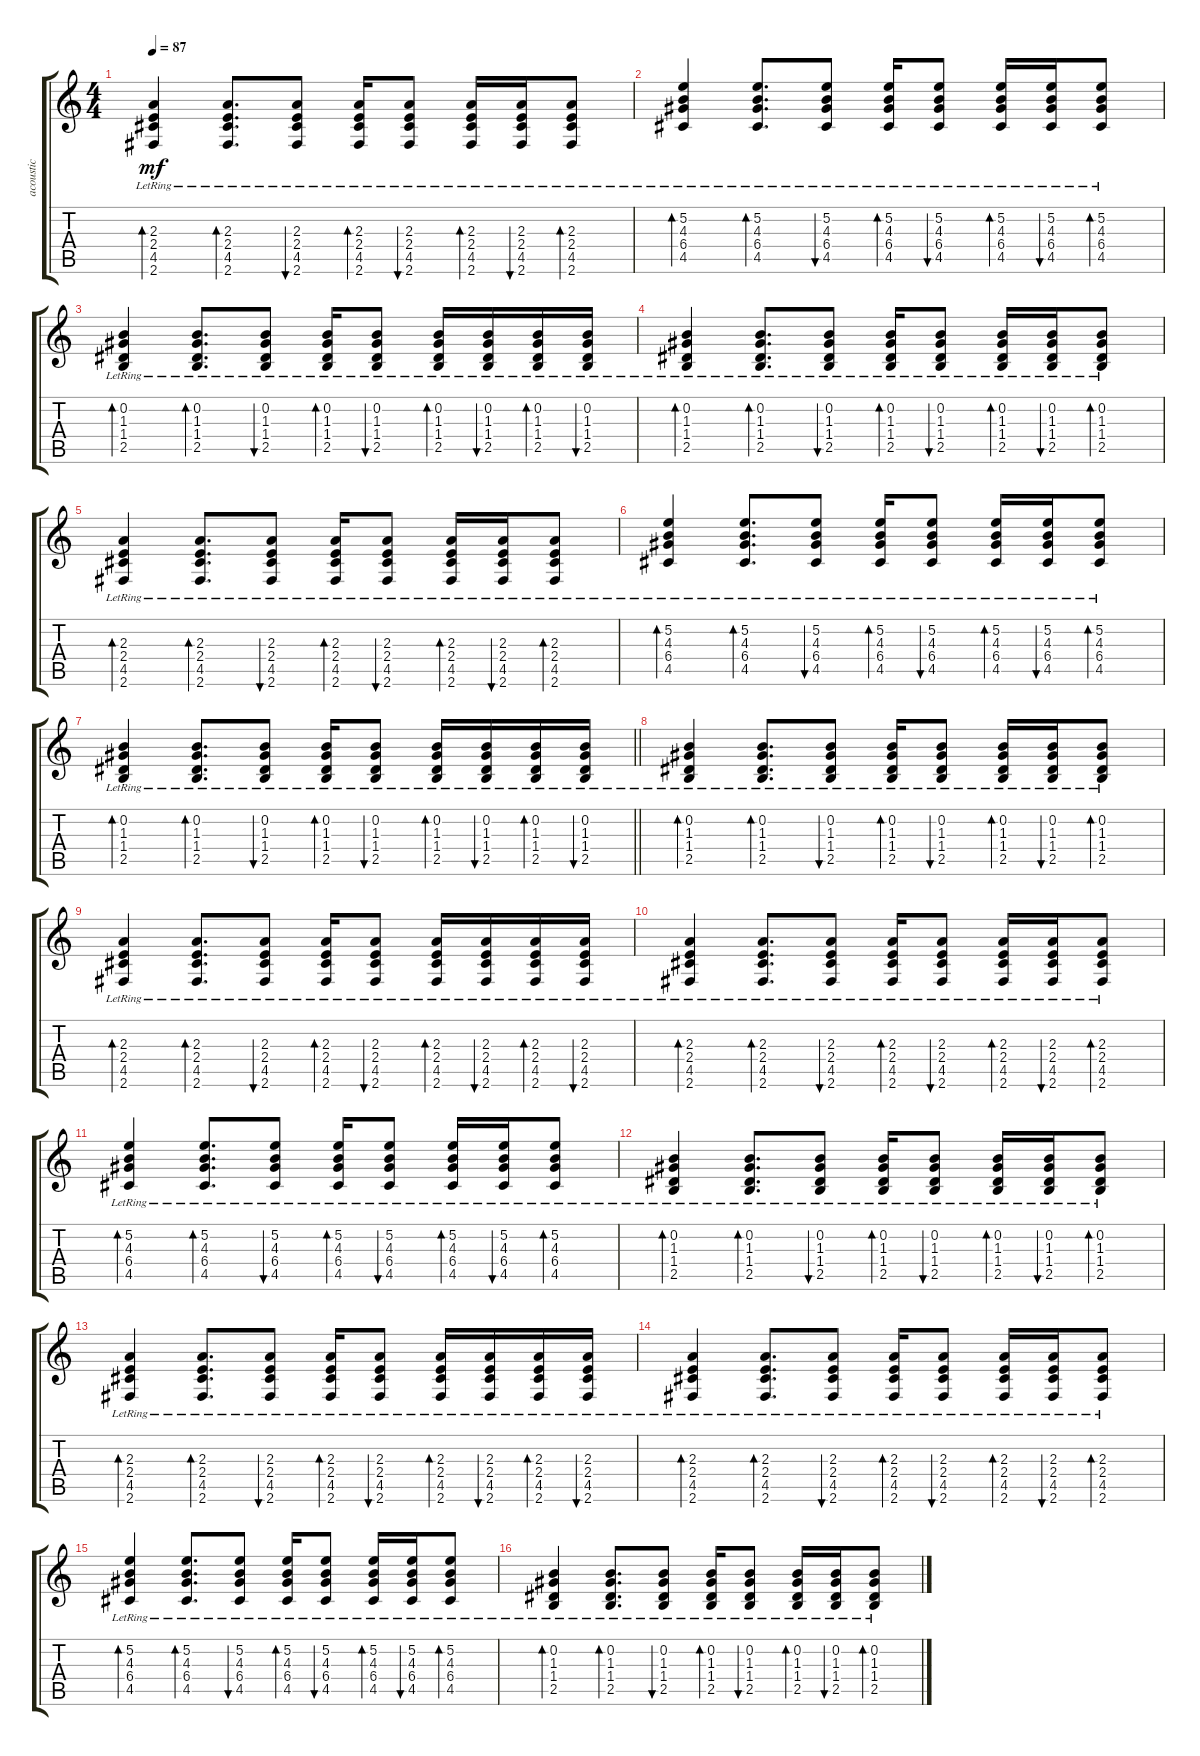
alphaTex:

\track ("acoustic" "acoustic") {instrument acousticguitarsteel}
\staff {score tabs}
\tuning (E4 B3 G3 D3 A2 E2) {hide}
\ts (4 4)
\tempo 87
\clef g2
\ks c
(2.3{lr} 2.4{lr} 4.5{lr} 2.6{lr}).4{bd 30 dy mf} (2.3{lr} 2.4{lr} 4.5{lr} 2.6{lr}).8{d bd 30} (2.3{lr} 2.4{lr} 4.5{lr} 2.6{lr}).8{bu 30} (2.3{lr} 2.4{lr} 4.5{lr} 2.6{lr}).16{bd 30} (2.3{lr} 2.4{lr} 4.5{lr} 2.6{lr}).8{bu 30} (2.3{lr} 2.4{lr} 4.5{lr} 2.6{lr}).16{bd 30} (2.3{lr} 2.4{lr} 4.5{lr} 2.6{lr}).16{bu 30} (2.3{lr} 2.4{lr} 4.5{lr} 2.6{lr}).8{bd 30} |
(5.2{lr} 4.3{lr} 6.4{lr} 4.5{lr}).4{bd 30} (5.2{lr} 4.3{lr} 6.4{lr} 4.5{lr}).8{d bd 30} (5.2{lr} 4.3{lr} 6.4{lr} 4.5{lr}).8{bu 30} (5.2{lr} 4.3{lr} 6.4{lr} 4.5{lr}).16{bd 30} (5.2{lr} 4.3{lr} 6.4{lr} 4.5{lr}).8{bu 30} (5.2{lr} 4.3{lr} 6.4{lr} 4.5{lr}).16{bd 30} (5.2{lr} 4.3{lr} 6.4{lr} 4.5{lr}).16{bu 30} (5.2{lr} 4.3{lr} 6.4{lr} 4.5{lr}).8{bd 30} |
(0.2{lr} 1.3{lr} 1.4{lr} 2.5{lr}).4{bd 30} (0.2{lr} 1.3{lr} 1.4{lr} 2.5{lr}).8{d bd 30} (0.2{lr} 1.3{lr} 1.4{lr} 2.5{lr}).8{bu 30} (0.2{lr} 1.3{lr} 1.4{lr} 2.5{lr}).16{bd 30} (0.2{lr} 1.3{lr} 1.4{lr} 2.5{lr}).8{bu 30} (0.2{lr} 1.3{lr} 1.4{lr} 2.5{lr}).16{bd 30} (0.2{lr} 1.3{lr} 1.4{lr} 2.5{lr}).16{bu 30} (0.2{lr} 1.3{lr} 1.4{lr} 2.5{lr}).16{bd 30} (0.2{lr} 1.3{lr} 1.4{lr} 2.5{lr}).16{bu 30} |
(0.2{lr} 1.3{lr} 1.4{lr} 2.5{lr}).4{bd 30} (0.2{lr} 1.3{lr} 1.4{lr} 2.5{lr}).8{d bd 30} (0.2{lr} 1.3{lr} 1.4{lr} 2.5{lr}).8{bu 30} (0.2{lr} 1.3{lr} 1.4{lr} 2.5{lr}).16{bd 30} (0.2{lr} 1.3{lr} 1.4{lr} 2.5{lr}).8{bu 30} (0.2{lr} 1.3{lr} 1.4{lr} 2.5{lr}).16{bd 30} (0.2{lr} 1.3{lr} 1.4{lr} 2.5{lr}).16{bu 30} (0.2{lr} 1.3{lr} 1.4{lr} 2.5{lr}).8{bd 30} |
(2.3{lr} 2.4{lr} 4.5{lr} 2.6{lr}).4{bd 30} (2.3{lr} 2.4{lr} 4.5{lr} 2.6{lr}).8{d bd 30} (2.3{lr} 2.4{lr} 4.5{lr} 2.6{lr}).8{bu 30} (2.3{lr} 2.4{lr} 4.5{lr} 2.6{lr}).16{bd 30} (2.3{lr} 2.4{lr} 4.5{lr} 2.6{lr}).8{bu 30} (2.3{lr} 2.4{lr} 4.5{lr} 2.6{lr}).16{bd 30} (2.3{lr} 2.4{lr} 4.5{lr} 2.6{lr}).16{bu 30} (2.3{lr} 2.4{lr} 4.5{lr} 2.6{lr}).8{bd 30} |
(5.2{lr} 4.3{lr} 6.4{lr} 4.5{lr}).4{bd 30} (5.2{lr} 4.3{lr} 6.4{lr} 4.5{lr}).8{d bd 30} (5.2{lr} 4.3{lr} 6.4{lr} 4.5{lr}).8{bu 30} (5.2{lr} 4.3{lr} 6.4{lr} 4.5{lr}).16{bd 30} (5.2{lr} 4.3{lr} 6.4{lr} 4.5{lr}).8{bu 30} (5.2{lr} 4.3{lr} 6.4{lr} 4.5{lr}).16{bd 30} (5.2{lr} 4.3{lr} 6.4{lr} 4.5{lr}).16{bu 30} (5.2{lr} 4.3{lr} 6.4{lr} 4.5{lr}).8{bd 30} |
\barLineRight lightlight
(0.2{lr} 1.3{lr} 1.4{lr} 2.5{lr}).4{bd 30} (0.2{lr} 1.3{lr} 1.4{lr} 2.5{lr}).8{d bd 30} (0.2{lr} 1.3{lr} 1.4{lr} 2.5{lr}).8{bu 30} (0.2{lr} 1.3{lr} 1.4{lr} 2.5{lr}).16{bd 30} (0.2{lr} 1.3{lr} 1.4{lr} 2.5{lr}).8{bu 30} (0.2{lr} 1.3{lr} 1.4{lr} 2.5{lr}).16{bd 30} (0.2{lr} 1.3{lr} 1.4{lr} 2.5{lr}).16{bu 30} (0.2{lr} 1.3{lr} 1.4{lr} 2.5{lr}).16{bd 30} (0.2{lr} 1.3{lr} 1.4{lr} 2.5{lr}).16{bu 30} |
(0.2{lr} 1.3{lr} 1.4{lr} 2.5{lr}).4{bd 30} (0.2{lr} 1.3{lr} 1.4{lr} 2.5{lr}).8{d bd 30} (0.2{lr} 1.3{lr} 1.4{lr} 2.5{lr}).8{bu 30} (0.2{lr} 1.3{lr} 1.4{lr} 2.5{lr}).16{bd 30} (0.2{lr} 1.3{lr} 1.4{lr} 2.5{lr}).8{bu 30} (0.2{lr} 1.3{lr} 1.4{lr} 2.5{lr}).16{bd 30} (0.2{lr} 1.3{lr} 1.4{lr} 2.5{lr}).16{bu 30} (0.2{lr} 1.3{lr} 1.4{lr} 2.5{lr}).8{bd 30} |
(2.3{lr} 2.4{lr} 4.5{lr} 2.6{lr}).4{bd 30} (2.3{lr} 2.4{lr} 4.5{lr} 2.6{lr}).8{d bd 30} (2.3{lr} 2.4{lr} 4.5{lr} 2.6{lr}).8{bu 30} (2.3{lr} 2.4{lr} 4.5{lr} 2.6{lr}).16{bd 30} (2.3{lr} 2.4{lr} 4.5{lr} 2.6{lr}).8{bu 30} (2.3{lr} 2.4{lr} 4.5{lr} 2.6{lr}).16{bd 30} (2.3{lr} 2.4{lr} 4.5{lr} 2.6{lr}).16{bu 30} (2.3{lr} 2.4{lr} 4.5{lr} 2.6{lr}).16{bd 30} (2.3{lr} 2.4{lr} 4.5{lr} 2.6{lr}).16{bu 30} |
(2.3{lr} 2.4{lr} 4.5{lr} 2.6{lr}).4{bd 30} (2.3{lr} 2.4{lr} 4.5{lr} 2.6{lr}).8{d bd 30} (2.3{lr} 2.4{lr} 4.5{lr} 2.6{lr}).8{bu 30} (2.3{lr} 2.4{lr} 4.5{lr} 2.6{lr}).16{bd 30} (2.3{lr} 2.4{lr} 4.5{lr} 2.6{lr}).8{bu 30} (2.3{lr} 2.4{lr} 4.5{lr} 2.6{lr}).16{bd 30} (2.3{lr} 2.4{lr} 4.5{lr} 2.6{lr}).16{bu 30} (2.3{lr} 2.4{lr} 4.5{lr} 2.6{lr}).8{bd 30} |
(5.2{lr} 4.3{lr} 6.4{lr} 4.5{lr}).4{bd 30} (5.2{lr} 4.3{lr} 6.4{lr} 4.5{lr}).8{d bd 30} (5.2{lr} 4.3{lr} 6.4{lr} 4.5{lr}).8{bu 30} (5.2{lr} 4.3{lr} 6.4{lr} 4.5{lr}).16{bd 30} (5.2{lr} 4.3{lr} 6.4{lr} 4.5{lr}).8{bu 30} (5.2{lr} 4.3{lr} 6.4{lr} 4.5{lr}).16{bd 30} (5.2{lr} 4.3{lr} 6.4{lr} 4.5{lr}).16{bu 30} (5.2{lr} 4.3{lr} 6.4{lr} 4.5{lr}).8{bd 30} |
(0.2{lr} 1.3{lr} 1.4{lr} 2.5{lr}).4{bd 30} (0.2{lr} 1.3{lr} 1.4{lr} 2.5{lr}).8{d bd 30} (0.2{lr} 1.3{lr} 1.4{lr} 2.5{lr}).8{bu 30} (0.2{lr} 1.3{lr} 1.4{lr} 2.5{lr}).16{bd 30} (0.2{lr} 1.3{lr} 1.4{lr} 2.5{lr}).8{bu 30} (0.2{lr} 1.3{lr} 1.4{lr} 2.5{lr}).16{bd 30} (0.2{lr} 1.3{lr} 1.4{lr} 2.5{lr}).16{bu 30} (0.2{lr} 1.3{lr} 1.4{lr} 2.5{lr}).8{bd 30} |
(2.3{lr} 2.4{lr} 4.5{lr} 2.6{lr}).4{bd 30} (2.3{lr} 2.4{lr} 4.5{lr} 2.6{lr}).8{d bd 30} (2.3{lr} 2.4{lr} 4.5{lr} 2.6{lr}).8{bu 30} (2.3{lr} 2.4{lr} 4.5{lr} 2.6{lr}).16{bd 30} (2.3{lr} 2.4{lr} 4.5{lr} 2.6{lr}).8{bu 30} (2.3{lr} 2.4{lr} 4.5{lr} 2.6{lr}).16{bd 30} (2.3{lr} 2.4{lr} 4.5{lr} 2.6{lr}).16{bu 30} (2.3{lr} 2.4{lr} 4.5{lr} 2.6{lr}).16{bd 30} (2.3{lr} 2.4{lr} 4.5{lr} 2.6{lr}).16{bu 30} |
(2.3{lr} 2.4{lr} 4.5{lr} 2.6{lr}).4{bd 30} (2.3{lr} 2.4{lr} 4.5{lr} 2.6{lr}).8{d bd 30} (2.3{lr} 2.4{lr} 4.5{lr} 2.6{lr}).8{bu 30} (2.3{lr} 2.4{lr} 4.5{lr} 2.6{lr}).16{bd 30} (2.3{lr} 2.4{lr} 4.5{lr} 2.6{lr}).8{bu 30} (2.3{lr} 2.4{lr} 4.5{lr} 2.6{lr}).16{bd 30} (2.3{lr} 2.4{lr} 4.5{lr} 2.6{lr}).16{bu 30} (2.3{lr} 2.4{lr} 4.5{lr} 2.6{lr}).8{bd 30} |
(5.2{lr} 4.3{lr} 6.4{lr} 4.5{lr}).4{bd 30} (5.2{lr} 4.3{lr} 6.4{lr} 4.5{lr}).8{d bd 30} (5.2{lr} 4.3{lr} 6.4{lr} 4.5{lr}).8{bu 30} (5.2{lr} 4.3{lr} 6.4{lr} 4.5{lr}).16{bd 30} (5.2{lr} 4.3{lr} 6.4{lr} 4.5{lr}).8{bu 30} (5.2{lr} 4.3{lr} 6.4{lr} 4.5{lr}).16{bd 30} (5.2{lr} 4.3{lr} 6.4{lr} 4.5{lr}).16{bu 30} (5.2{lr} 4.3{lr} 6.4{lr} 4.5{lr}).8{bd 30} |
(0.2{lr} 1.3{lr} 1.4{lr} 2.5{lr}).4{bd 30} (0.2{lr} 1.3{lr} 1.4{lr} 2.5{lr}).8{d bd 30} (0.2{lr} 1.3{lr} 1.4{lr} 2.5{lr}).8{bu 30} (0.2{lr} 1.3{lr} 1.4{lr} 2.5{lr}).16{bd 30} (0.2{lr} 1.3{lr} 1.4{lr} 2.5{lr}).8{bu 30} (0.2{lr} 1.3{lr} 1.4{lr} 2.5{lr}).16{bd 30} (0.2{lr} 1.3{lr} 1.4{lr} 2.5{lr}).16{bu 30} (0.2{lr} 1.3{lr} 1.4{lr} 2.5{lr}).8{bd 30}
